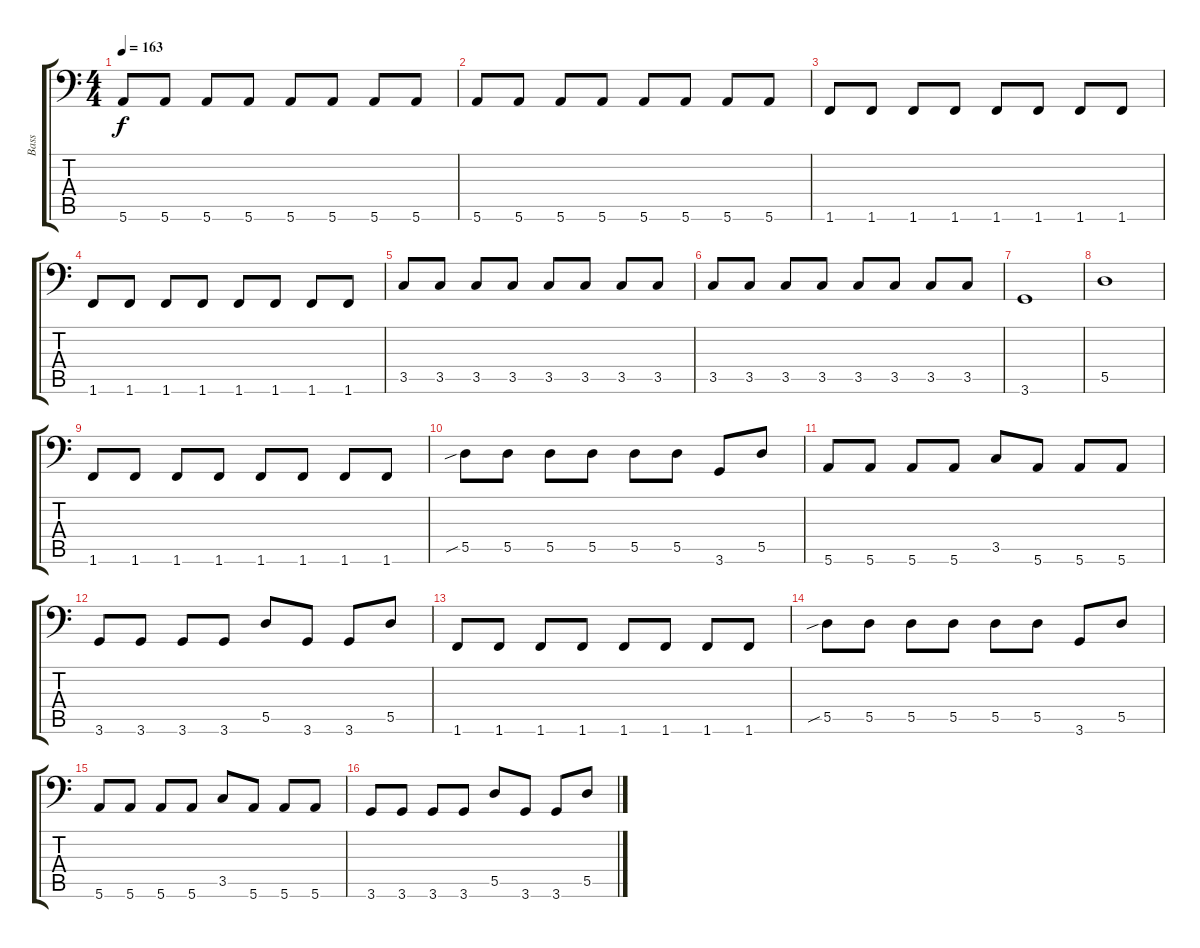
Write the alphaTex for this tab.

\track ("Bass" "Bass") {instrument electricbassfinger}
\staff {score tabs}
\tuning (E3 B2 G2 D2 A1 E1) {hide}
\ts (4 4)
\tempo 163
\clef f4
\ks c
5.6.8{dy f} 5.6.8 5.6.8 5.6.8 5.6.8 5.6.8 5.6.8 5.6.8 |
5.6.8 5.6.8 5.6.8 5.6.8 5.6.8 5.6.8 5.6.8 5.6.8 |
1.6.8 1.6.8 1.6.8 1.6.8 1.6.8 1.6.8 1.6.8 1.6.8 |
1.6.8 1.6.8 1.6.8 1.6.8 1.6.8 1.6.8 1.6.8 1.6.8 |
3.5.8 3.5.8 3.5.8 3.5.8 3.5.8 3.5.8 3.5.8 3.5.8 |
3.5.8 3.5.8 3.5.8 3.5.8 3.5.8 3.5.8 3.5.8 3.5.8 |
3.6.1 |
5.5.1 |
1.6.8 1.6.8 1.6.8 1.6.8 1.6.8 1.6.8 1.6.8 1.6.8 |
5.5{sib}.8 5.5.8 5.5.8 5.5.8 5.5.8 5.5.8 3.6.8 5.5.8 |
5.6.8 5.6.8 5.6.8 5.6.8 3.5.8 5.6.8 5.6.8 5.6.8 |
3.6.8 3.6.8 3.6.8 3.6.8 5.5.8 3.6.8 3.6.8 5.5.8 |
1.6.8 1.6.8 1.6.8 1.6.8 1.6.8 1.6.8 1.6.8 1.6.8 |
5.5{sib}.8 5.5.8 5.5.8 5.5.8 5.5.8 5.5.8 3.6.8 5.5.8 |
5.6.8 5.6.8 5.6.8 5.6.8 3.5.8 5.6.8 5.6.8 5.6.8 |
3.6.8 3.6.8 3.6.8 3.6.8 5.5.8 3.6.8 3.6.8 5.5.8
